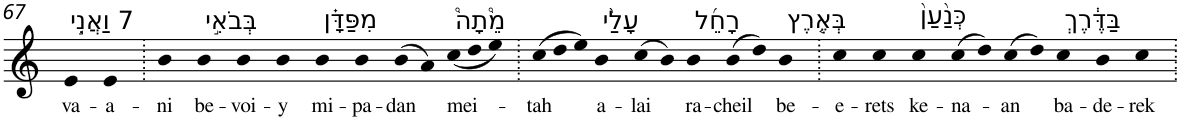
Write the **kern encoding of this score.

**kern	**text
*part1	*part1
*staff1	*staff1
*I"Piano	*
*I'Pno	*
!!LO:PB:g=z
*clefG2	*
*k[]	*
=67	=67
!LO:TX:a:t=7 וַאֲנִ֣י	!
!	!LO:LY:b
4e	va-
!	!LO:LY:b
4e	-a-
=68.	=68.
!	!LO:LY:b
4b	-ni
!LO:TX:a:t=בְּבֹאִ֣י	!
!	!LO:LY:b
4b	be-
!	!LO:LY:b
4b	-voi-
!	!LO:LY:b
4b	-y
!LO:TX:a:t=מִפַּדָּ֗ן	!
!	!LO:LY:b
4b	mi-
!	!LO:LY:b
4b	-pa-
!	!LO:LY:b
(>8b	-dan
8a)	.
*Xtuplet	*
!LO:TX:a:t=מֵ֩תָה֩	!
!	!LO:LY:b
(<12cc	mei-
12dd	.
12ee)	.
=69.	=69.
!	!LO:LY:b
(>12cc	-tah
12dd	.
12ee)	.
!LO:TX:a:t=עָלַ֨י	!
!	!LO:LY:b
4b	a-
!	!LO:LY:b
(>8cc	-lai
8b)	.
!LO:TX:a:t=רָחֵ֜ל	!
!	!LO:LY:b
4b	ra-
!	!LO:LY:b
(>8b	-cheil
8dd)	.
!LO:TX:a:t=בְּאֶ֤רֶץ	!
!	!LO:LY:b
4b	be-
=70.	=70.
!	!LO:LY:b
4cc	-e-
!	!LO:LY:b
4cc	-rets
!LO:TX:a:t=כְּנַ֙עַן֙	!
!	!LO:LY:b
4cc	ke-
!	!LO:LY:b
(>8cc	-na-
8dd)	.
!	!LO:LY:b
(>8cc	-an
8dd)	.
!LO:TX:a:t=בַּדֶּ֔רֶךְ	!
!	!LO:LY:b
4cc	ba-
!	!LO:LY:b
4b	-de-
!	!LO:LY:b
4cc	-rek
=.	=.
*-	*-
